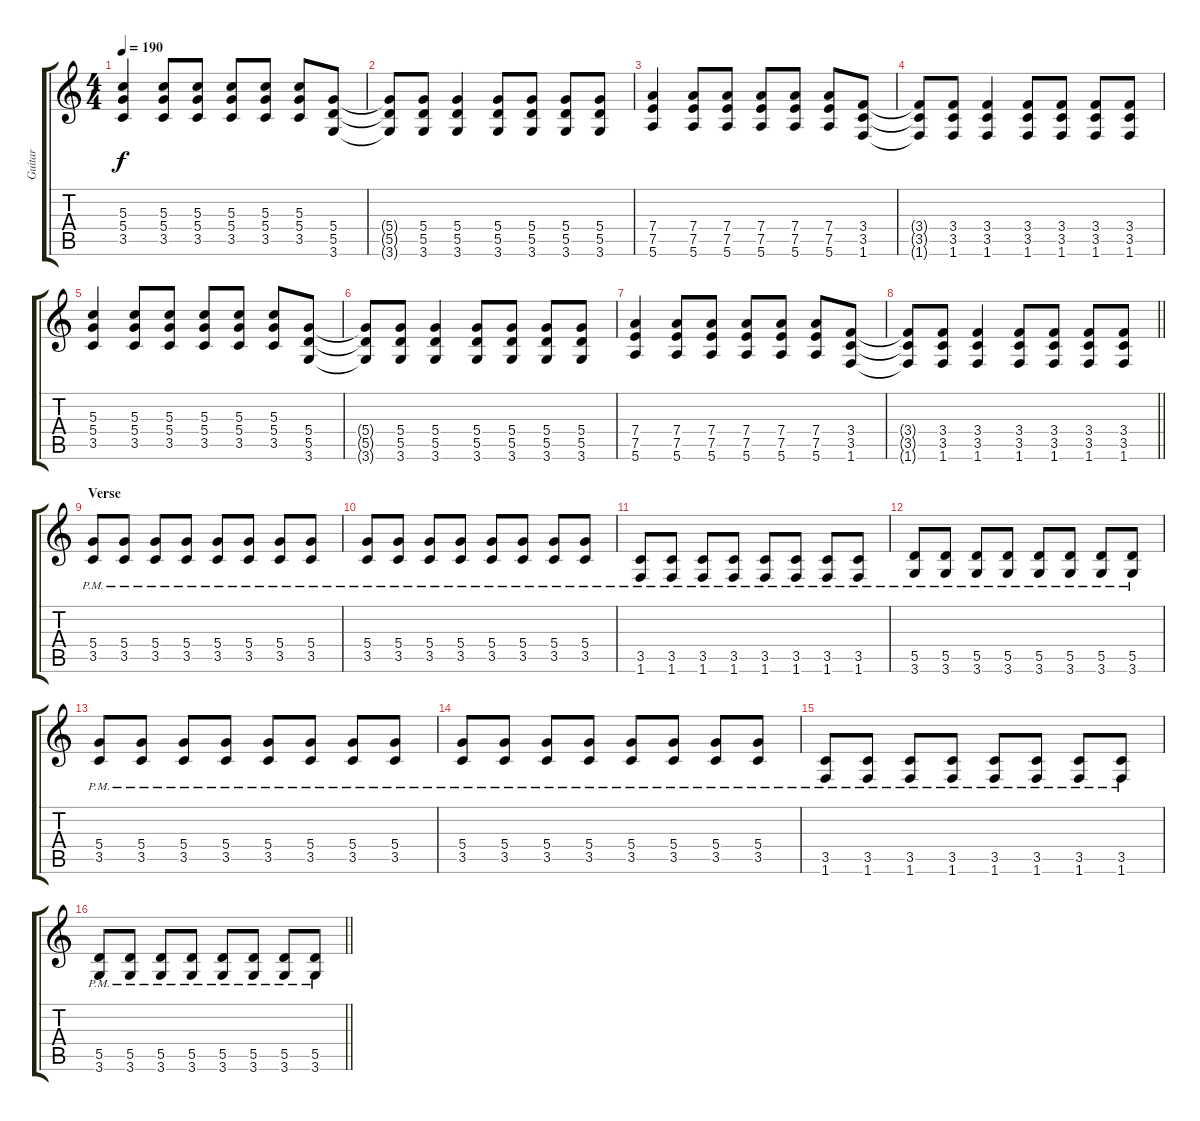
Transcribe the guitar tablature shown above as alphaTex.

\track ("Guitar" "Guitar") {instrument distortionguitar}
\staff {score tabs}
\tuning (E4 B3 G3 D3 A2 E2) {hide}
\ts (4 4)
\tempo 190
\clef g2
\ks c
(5.3 5.4 3.5).4{dy f} (5.3 5.4 3.5).8 (5.3 5.4 3.5).8 (5.3 5.4 3.5).8 (5.3 5.4 3.5).8 (5.3 5.4 3.5).8 (5.4 5.5 3.6).8 |
(5.4{t} 5.5{t} 3.6{t}).8 (5.4 5.5 3.6).8 (5.4 5.5 3.6).4 (5.4 5.5 3.6).8 (5.4 5.5 3.6).8 (5.4 5.5 3.6).8 (5.4 5.5 3.6).8 |
(7.4 7.5 5.6).4 (7.4 7.5 5.6).8 (7.4 7.5 5.6).8 (7.4 7.5 5.6).8 (7.4 7.5 5.6).8 (7.4 7.5 5.6).8 (3.4 3.5 1.6).8 |
(3.4{t} 3.5{t} 1.6{t}).8 (3.4 3.5 1.6).8 (3.4 3.5 1.6).4 (3.4 3.5 1.6).8 (3.4 3.5 1.6).8 (3.4 3.5 1.6).8 (3.4 3.5 1.6).8 |
(5.3 5.4 3.5).4 (5.3 5.4 3.5).8 (5.3 5.4 3.5).8 (5.3 5.4 3.5).8 (5.3 5.4 3.5).8 (5.3 5.4 3.5).8 (5.4 5.5 3.6).8 |
(5.4{t} 5.5{t} 3.6{t}).8 (5.4 5.5 3.6).8 (5.4 5.5 3.6).4 (5.4 5.5 3.6).8 (5.4 5.5 3.6).8 (5.4 5.5 3.6).8 (5.4 5.5 3.6).8 |
(7.4 7.5 5.6).4 (7.4 7.5 5.6).8 (7.4 7.5 5.6).8 (7.4 7.5 5.6).8 (7.4 7.5 5.6).8 (7.4 7.5 5.6).8 (3.4 3.5 1.6).8 |
\barLineRight lightlight
(3.4{t} 3.5{t} 1.6{t}).8 (3.4 3.5 1.6).8 (3.4 3.5 1.6).4 (3.4 3.5 1.6).8 (3.4 3.5 1.6).8 (3.4 3.5 1.6).8 (3.4 3.5 1.6).8 |
\section ("" "Verse")
(5.4{pm} 3.5{pm}).8 (5.4{pm} 3.5{pm}).8 (5.4{pm} 3.5{pm}).8 (5.4{pm} 3.5{pm}).8 (5.4{pm} 3.5{pm}).8 (5.4{pm} 3.5{pm}).8 (5.4{pm} 3.5{pm}).8 (5.4{pm} 3.5{pm}).8 |
(5.4{pm} 3.5{pm}).8 (5.4{pm} 3.5{pm}).8 (5.4{pm} 3.5{pm}).8 (5.4{pm} 3.5{pm}).8 (5.4{pm} 3.5{pm}).8 (5.4{pm} 3.5{pm}).8 (5.4{pm} 3.5{pm}).8 (5.4{pm} 3.5{pm}).8 |
(3.5{pm} 1.6{pm}).8 (3.5{pm} 1.6{pm}).8 (3.5{pm} 1.6{pm}).8 (3.5{pm} 1.6{pm}).8 (3.5{pm} 1.6{pm}).8 (3.5{pm} 1.6{pm}).8 (3.5{pm} 1.6{pm}).8 (3.5{pm} 1.6{pm}).8 |
(5.5{pm} 3.6{pm}).8 (5.5{pm} 3.6{pm}).8 (5.5{pm} 3.6{pm}).8 (5.5{pm} 3.6{pm}).8 (5.5{pm} 3.6{pm}).8 (5.5{pm} 3.6{pm}).8 (5.5{pm} 3.6{pm}).8 (5.5{pm} 3.6{pm}).8 |
(5.4{pm} 3.5{pm}).8 (5.4{pm} 3.5{pm}).8 (5.4{pm} 3.5{pm}).8 (5.4{pm} 3.5{pm}).8 (5.4{pm} 3.5{pm}).8 (5.4{pm} 3.5{pm}).8 (5.4{pm} 3.5{pm}).8 (5.4{pm} 3.5{pm}).8 |
(5.4{pm} 3.5{pm}).8 (5.4{pm} 3.5{pm}).8 (5.4{pm} 3.5{pm}).8 (5.4{pm} 3.5{pm}).8 (5.4{pm} 3.5{pm}).8 (5.4{pm} 3.5{pm}).8 (5.4{pm} 3.5{pm}).8 (5.4{pm} 3.5{pm}).8 |
(3.5{pm} 1.6{pm}).8 (3.5{pm} 1.6{pm}).8 (3.5{pm} 1.6{pm}).8 (3.5{pm} 1.6{pm}).8 (3.5{pm} 1.6{pm}).8 (3.5{pm} 1.6{pm}).8 (3.5{pm} 1.6{pm}).8 (3.5{pm} 1.6{pm}).8 |
\barLineRight lightlight
(5.5{pm} 3.6{pm}).8 (5.5{pm} 3.6{pm}).8 (5.5{pm} 3.6{pm}).8 (5.5{pm} 3.6{pm}).8 (5.5{pm} 3.6{pm}).8 (5.5{pm} 3.6{pm}).8 (5.5{pm} 3.6{pm}).8 (5.5{pm} 3.6{pm}).8
